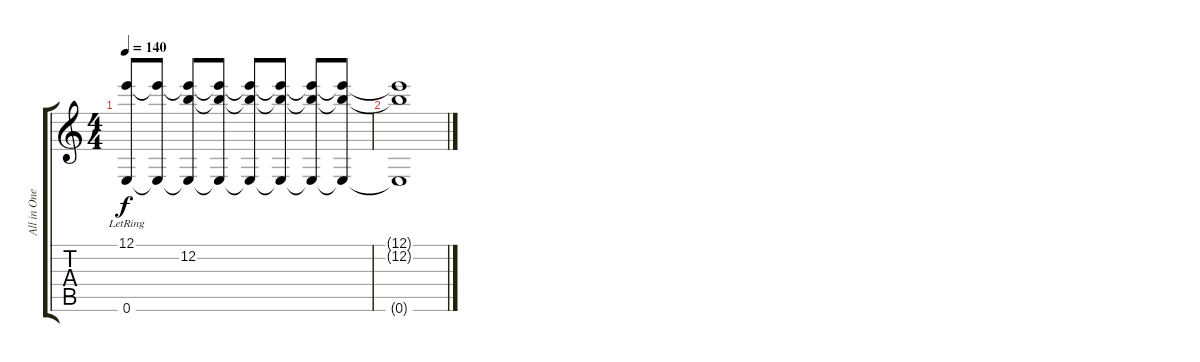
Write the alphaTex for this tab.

\track ("All in One" "All in One") {instrument acousticguitarsteel}
\staff {score tabs}
\tuning (E4 B3 G3 D3 A2 E2) {hide}
\ts (4 4)
\tempo 140
\clef g2
\ks c
(12.1{lr} 0.6{lr}).8{dy f} (12.1{t} 0.6{t}).8 (12.1{t} 12.2 0.6{t}).8 (12.1{t} 12.2{t} 0.6{t}).8 (12.1{t} 12.2{t} 0.6{t}).8 (12.1{t} 12.2{t} 0.6{t}).8 (12.1{t} 12.2{t} 0.6{t}).8 (12.1{t} 12.2{t} 0.6{t}).8 |
(12.1{t} 12.2{t} 0.6{t}).1
